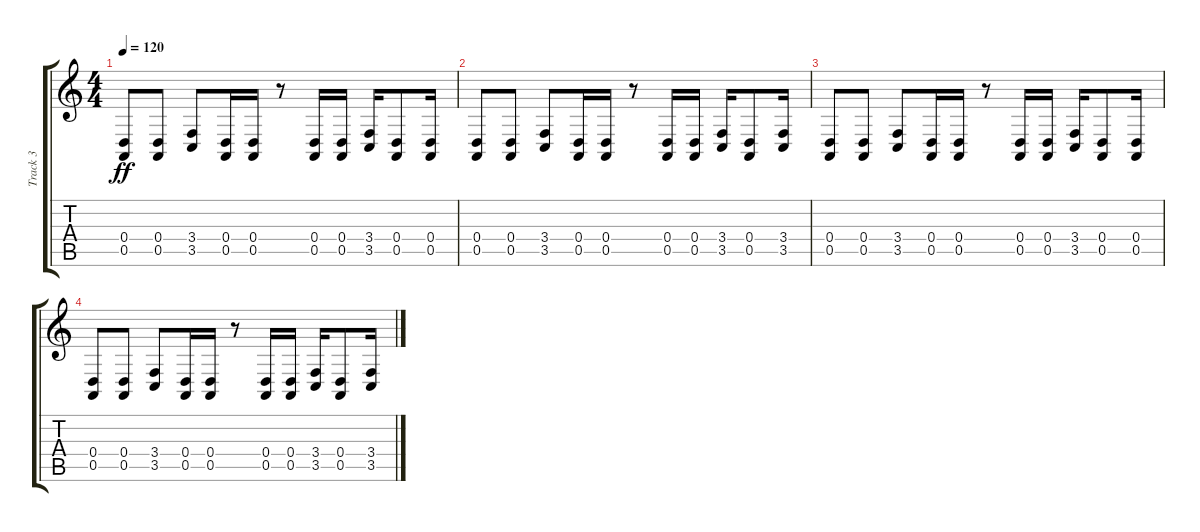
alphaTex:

\track ("Track 3" "Track 3") {instrument cello}
\staff {score tabs}
\tuning (E4 B3 G3 D3 A2 E2) {hide}
\ts (4 4)
\tempo 120
\clef g2
\ks c
(0.4 0.5).8{dy ff} (0.4 0.5).8 (3.4 3.5).8 (0.4 0.5).16 (0.4 0.5).16 r.8 (0.4 0.5).16 (0.4 0.5).16 (3.4 3.5).16 (0.4 0.5).8 (0.4 0.5).16 |
(0.4 0.5).8 (0.4 0.5).8 (3.4 3.5).8 (0.4 0.5).16 (0.4 0.5).16 r.8 (0.4 0.5).16 (0.4 0.5).16 (3.4 3.5).16 (0.4 0.5).8 (3.4 3.5).16 |
(0.4 0.5).8 (0.4 0.5).8 (3.4 3.5).8 (0.4 0.5).16 (0.4 0.5).16 r.8 (0.4 0.5).16 (0.4 0.5).16 (3.4 3.5).16 (0.4 0.5).8 (0.4 0.5).16 |
(0.4 0.5).8 (0.4 0.5).8 (3.4 3.5).8 (0.4 0.5).16 (0.4 0.5).16 r.8 (0.4 0.5).16 (0.4 0.5).16 (3.4 3.5).16 (0.4 0.5).8 (3.4 3.5).16
